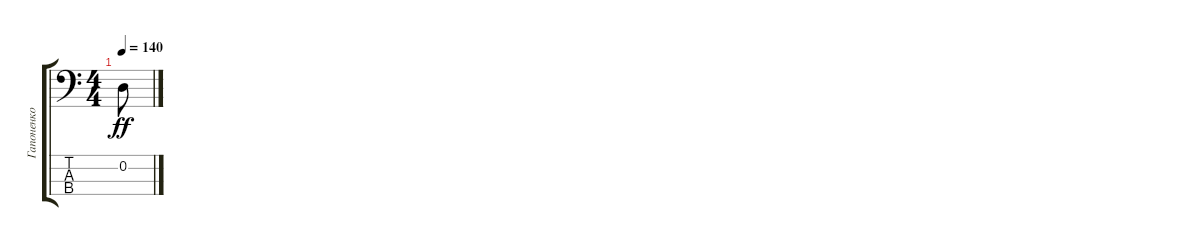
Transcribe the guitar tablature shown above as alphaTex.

\track ("Гапоненко Андрей" "Гапоненко ") {instrument fretlessbass}
\staff {score tabs}
\tuning (G2 D2 A1 E1) {hide}
\ts (4 4)
\tempo 140
\clef f4
\ks c
0.2.8{dy ff}
